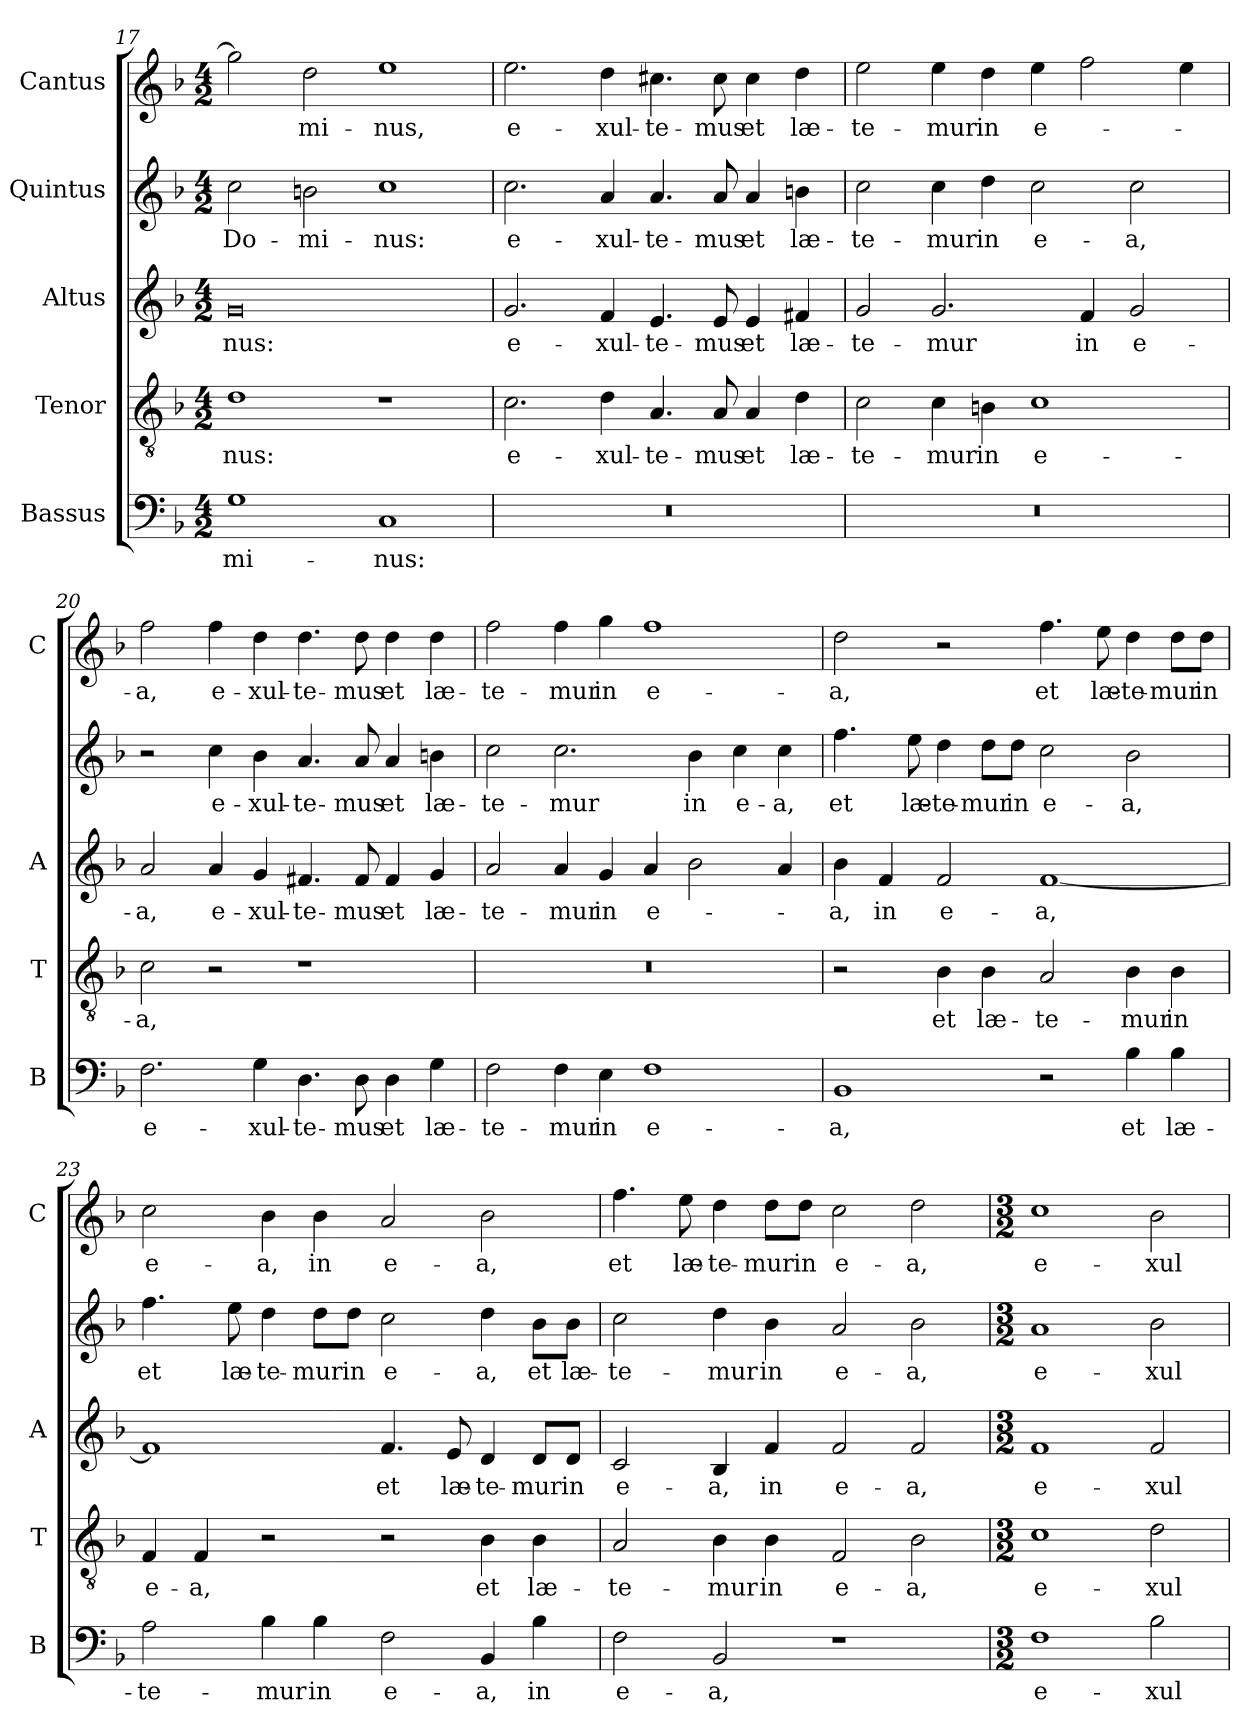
**kern	**text	**kern	**text	**kern	**text	**kern	**text	**kern	**text
*part5	*part5	*part4	*part4	*part3	*part3	*part2	*part2	*part1	*part1
*staff5	*staff5	*staff4	*staff4	*staff3	*staff3	*staff2	*staff2	*staff1	*staff1
*I"Bassus	*	*I"Tenor	*	*I"Altus	*	*I"Quintus	*	*I"Cantus	*
*I'B	*	*I'T	*	*I'A	*	*	*	*I'C	*
*clefF4	*	*clefGv2	*	*clefG2	*	*clefG2	*	*clefG2	*
*k[b-]	*	*k[b-]	*	*k[b-]	*	*k[b-]	*	*k[b-]	*
*F:	*	*F:	*	*F:	*	*F:	*	*F:	*
*M4/2	*	*M4/2	*	*M4/2	*	*M4/2	*	*M4/2	*
=17	=17	=17	=17	=17	=17	=17	=17	=17	=17
!	!LO:LY:b	!	!LO:LY:b	!	!LO:LY:b	!	!LO:LY:b	!	!
1G	-mi-	1d	-nus:	0g	-nus:	2cc\	Do-	2gg\]	.
!	!	!	!	!	!	!	!LO:LY:b	!	!LO:LY:b
.	.	.	.	.	.	2bn\	-mi-	2dd\	-mi-
!	!LO:LY:b	!	!	!	!	!	!LO:LY:b	!	!LO:LY:b
1C	-nus:	1r	.	.	.	1cc	-nus:	1ee	-nus,
=18	=18	=18	=18	=18	=18	=18	=18	=18	=18
!	!	!	!LO:LY:b	!	!LO:LY:b	!	!LO:LY:b	!	!LO:LY:b
0r	.	2.c\	e-	2.g/	e-	2.cc\	e-	2.ee\	e-
!	!	!	!LO:LY:b	!	!LO:LY:b	!	!LO:LY:b	!	!LO:LY:b
.	.	4d\	-xul-	4f/	-xul-	4a/	-xul-	4dd\	-xul-
!	!	!	!LO:LY:b	!	!LO:LY:b	!	!LO:LY:b	!	!LO:LY:b
.	.	4.A/	-te-	4.e/	-te-	4.a/	-te-	4.cc#X\	-te-
!	!	!	!LO:LY:b	!	!LO:LY:b	!	!LO:LY:b	!	!LO:LY:b
.	.	8A/	-mus	8e/	-mus	8a/	-mus	8cc#\	-mus
!	!	!	!LO:LY:b	!	!LO:LY:b	!	!LO:LY:b	!	!LO:LY:b
.	.	4A/	et	4e/	et	4a/	et	4cc#\	et
!	!	!	!LO:LY:b	!	!LO:LY:b	!	!LO:LY:b	!	!LO:LY:b
.	.	4d\	læ-	4f#X/	læ-	4bn\	læ-	4dd\	læ-
!!LO:LB:g=z
=19	=19	=19	=19	=19	=19	=19	=19	=19	=19
!	!	!	!LO:LY:b	!	!LO:LY:b	!	!LO:LY:b	!	!LO:LY:b
0r	.	2c\	-te-	2g/	-te-	2cc\	-te-	2ee\	-te-
!	!	!	!LO:LY:b	!	!LO:LY:b	!	!LO:LY:b	!	!LO:LY:b
.	.	4c\	-mur	2.g/	-mur	4cc\	-mur	4ee\	-mur
!	!	!	!LO:LY:b	!	!	!	!LO:LY:b	!	!LO:LY:b
.	.	4Bn\	in	.	.	4dd\	in	4dd\	in
!	!	!	!LO:LY:b	!	!	!	!LO:LY:b	!	!LO:LY:b
.	.	1c	e-	.	.	2cc\	e-	4ee\	e-
!	!	!	!	!	!LO:LY:b	!	!	!	!
.	.	.	.	4f/	in	.	.	2ff\	.
!	!	!	!	!	!LO:LY:b	!	!LO:LY:b	!	!
.	.	.	.	2g/	e-	2cc\	-a,	.	.
.	.	.	.	.	.	.	.	4ee\	.
=20	=20	=20	=20	=20	=20	=20	=20	=20	=20
!	!LO:LY:b	!	!LO:LY:b	!	!LO:LY:b	!	!	!	!LO:LY:b
2.F\	e-	2c\	-a,	2a/	-a,	2r	.	2ff\	-a,
!	!	!	!	!	!LO:LY:b	!	!LO:LY:b	!	!LO:LY:b
.	.	2r	.	4a/	e-	4cc\	e-	4ff\	e-
!	!LO:LY:b	!	!	!	!LO:LY:b	!	!LO:LY:b	!	!LO:LY:b
4G\	-xul-	.	.	4g/	-xul-	4b-\	-xul-	4dd\	-xul-
!	!LO:LY:b	!	!	!	!LO:LY:b	!	!LO:LY:b	!	!LO:LY:b
4.D\	-te-	1r	.	4.f#X/	-te-	4.a/	-te-	4.dd\	-te-
!	!LO:LY:b	!	!	!	!LO:LY:b	!	!LO:LY:b	!	!LO:LY:b
8D\	-mus	.	.	8f#/	-mus	8a/	-mus	8dd\	-mus
!	!LO:LY:b	!	!	!	!LO:LY:b	!	!LO:LY:b	!	!LO:LY:b
4D\	et	.	.	4f#/	et	4a/	et	4dd\	et
!	!LO:LY:b	!	!	!	!LO:LY:b	!	!LO:LY:b	!	!LO:LY:b
4G\	læ-	.	.	4g/	læ-	4bn\	læ-	4dd\	læ-
=21	=21	=21	=21	=21	=21	=21	=21	=21	=21
!	!LO:LY:b	!	!	!	!LO:LY:b	!	!LO:LY:b	!	!LO:LY:b
2F\	-te-	0r	.	2a/	-te-	2cc\	-te-	2ff\	-te-
!	!LO:LY:b	!	!	!	!LO:LY:b	!	!LO:LY:b	!	!LO:LY:b
4F\	-mur	.	.	4a/	-mur	2.cc\	-mur	4ff\	-mur
!	!LO:LY:b	!	!	!	!LO:LY:b	!	!	!	!LO:LY:b
4E\	in	.	.	4g/	in	.	.	4gg\	in
!	!LO:LY:b	!	!	!	!LO:LY:b	!	!	!	!LO:LY:b
1F	e-	.	.	4a/	e-	.	.	1ff	e-
!	!	!	!	!	!	!	!LO:LY:b	!	!
.	.	.	.	2b-\	.	4b-\	in	.	.
!	!	!	!	!	!	!	!LO:LY:b	!	!
.	.	.	.	.	.	4cc\	e-	.	.
!	!	!	!	!	!	!	!LO:LY:b	!	!
.	.	.	.	4a/	.	4cc\	-a,	.	.
=22	=22	=22	=22	=22	=22	=22	=22	=22	=22
!	!LO:LY:b	!	!	!	!LO:LY:b	!	!LO:LY:b	!	!LO:LY:b
1BB-	-a,	2r	.	4b-\	-a,	4.ff\	et	2dd\	-a,
!	!	!	!	!	!LO:LY:b	!	!	!	!
.	.	.	.	4f/	in	.	.	.	.
!	!	!	!	!	!	!	!LO:LY:b	!	!
.	.	.	.	.	.	8ee\	læ-	.	.
!	!	!	!LO:LY:b	!	!LO:LY:b	!	!LO:LY:b	!	!
.	.	4B-\	et	2f/	e-	4dd\	-te-	2r	.
!	!	!	!LO:LY:b	!	!	!	!LO:LY:b	!	!
.	.	4B-\	læ-	.	.	8dd\L	-mur	.	.
!	!	!	!	!	!	!	!LO:LY:b	!	!
.	.	.	.	.	.	8dd\J	in	.	.
!	!	!	!LO:LY:b	!	!LO:LY:b	!	!LO:LY:b	!	!LO:LY:b
2r	.	2A/	-te-	[1f	-a,	2cc\	e-	4.ff\	et
!	!	!	!	!	!	!	!	!	!LO:LY:b
.	.	.	.	.	.	.	.	8ee\	læ-
!	!LO:LY:b	!	!LO:LY:b	!	!	!	!LO:LY:b	!	!LO:LY:b
4B-\	et	4B-\	-mur	.	.	2b-\	-a,	4dd\	-te-
!	!LO:LY:b	!	!LO:LY:b	!	!	!	!	!	!LO:LY:b
4B-\	læ-	4B-\	in	.	.	.	.	8dd\L	-mur
!	!	!	!	!	!	!	!	!	!LO:LY:b
.	.	.	.	.	.	.	.	8dd\J	in
!!LO:PB:g=z
=23	=23	=23	=23	=23	=23	=23	=23	=23	=23
!	!LO:LY:b	!	!LO:LY:b	!	!	!	!LO:LY:b	!	!LO:LY:b
2A\	-te-	4F/	e-	1f]	.	4.ff\	et	2cc\	e-
!	!	!	!LO:LY:b	!	!	!	!	!	!
.	.	4F/	-a,	.	.	.	.	.	.
!	!	!	!	!	!	!	!LO:LY:b	!	!
.	.	.	.	.	.	8ee\	læ-	.	.
!	!LO:LY:b	!	!	!	!	!	!LO:LY:b	!	!LO:LY:b
4B-\	-mur	2r	.	.	.	4dd\	-te-	4b-\	-a,
!	!LO:LY:b	!	!	!	!	!	!LO:LY:b	!	!LO:LY:b
4B-\	in	.	.	.	.	8dd\L	-mur	4b-\	in
!	!	!	!	!	!	!	!LO:LY:b	!	!
.	.	.	.	.	.	8dd\J	in	.	.
!	!LO:LY:b	!	!	!	!LO:LY:b	!	!LO:LY:b	!	!LO:LY:b
2F\	e-	2r	.	4.f/	et	2cc\	e-	2a/	e-
!	!	!	!	!	!LO:LY:b	!	!	!	!
.	.	.	.	8e/	læ-	.	.	.	.
!	!LO:LY:b	!	!LO:LY:b	!	!LO:LY:b	!	!LO:LY:b	!	!LO:LY:b
4BB-/	-a,	4B-\	et	4d/	-te-	4dd\	-a,	2b-\	-a,
!	!LO:LY:b	!	!LO:LY:b	!	!LO:LY:b	!	!LO:LY:b	!	!
4B-\	in	4B-\	læ-	8d/L	-mur	8b-\L	et	.	.
!	!	!	!	!	!LO:LY:b	!	!LO:LY:b	!	!
.	.	.	.	8d/J	in	8b-\J	læ-	.	.
=24	=24	=24	=24	=24	=24	=24	=24	=24	=24
!	!LO:LY:b	!	!LO:LY:b	!	!LO:LY:b	!	!LO:LY:b	!	!LO:LY:b
2F\	e-	2A/	-te-	2c/	e-	2cc\	-te-	4.ff\	et
!	!	!	!	!	!	!	!	!	!LO:LY:b
.	.	.	.	.	.	.	.	8ee\	læ-
!	!LO:LY:b	!	!LO:LY:b	!	!LO:LY:b	!	!LO:LY:b	!	!LO:LY:b
2BB-/	-a,	4B-\	-mur	4B-/	-a,	4dd\	-mur	4dd\	-te-
!	!	!	!LO:LY:b	!	!LO:LY:b	!	!LO:LY:b	!	!LO:LY:b
.	.	4B-\	in	4f/	in	4b-\	in	8dd\L	-mur
!	!	!	!	!	!	!	!	!	!LO:LY:b
.	.	.	.	.	.	.	.	8dd\J	in
!	!	!	!LO:LY:b	!	!LO:LY:b	!	!LO:LY:b	!	!LO:LY:b
1r	.	2F/	e-	2f/	e-	2a/	e-	2cc\	e-
!	!	!	!LO:LY:b	!	!LO:LY:b	!	!LO:LY:b	!	!LO:LY:b
.	.	2B-\	-a,	2f/	-a,	2b-\	-a,	2dd\	-a,
=25	=25	=25	=25	=25	=25	=25	=25	=25	=25
*M3/2	*	*M3/2	*	*M3/2	*	*M3/2	*	*M3/2	*
!	!LO:LY:b	!	!LO:LY:b	!	!LO:LY:b	!	!LO:LY:b	!	!LO:LY:b
1F	e-	1c	e-	1f	e-	1a	e-	1cc	e-
!	!LO:LY:b	!	!LO:LY:b	!	!LO:LY:b	!	!LO:LY:b	!	!LO:LY:b
2B-\	-xul-	2d\	-xul-	2f/	-xul-	2b-\	-xul-	2b-\	-xul-
=	=	=	=	=	=	=	=	=	=
*-	*-	*-	*-	*-	*-	*-	*-	*-	*-
